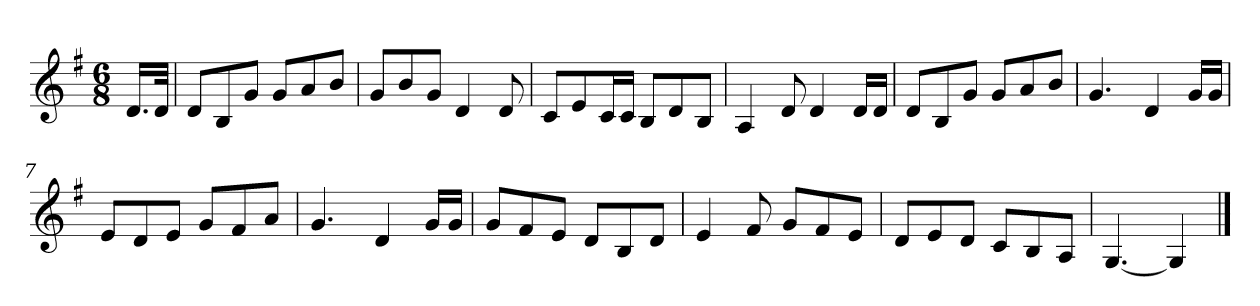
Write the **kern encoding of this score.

**kern
*part1
*staff1
*k[f#]
*M6/8
*MM120
=
16.dLL
32dJJk
=1
8dL
8B
8gJ
8gL
8a
8bJ
=2
8gL
8b
8gJ
4d
8d
=3
8cL
8e
16cL
16cJJ
8BL
8d
8BJ
=4
4A
8d
4d
16dLL
16dJJ
=5
8dL
8B
8gJ
8gL
8a
8bJ
=6
4.g
4d
16gLL
16gJJ
=7
8eL
8d
8eJ
8gL
8f#
8aJ
=8
4.g
4d
16gLL
16gJJ
=9
8gL
8f#
8eJ
8dL
8B
8dJ
=10
4e
8f#
8gL
8f#
8eJ
=11
8dL
8e
8dJ
8cL
8B
8AJ
=12
[4.G
4G]
==
*-
